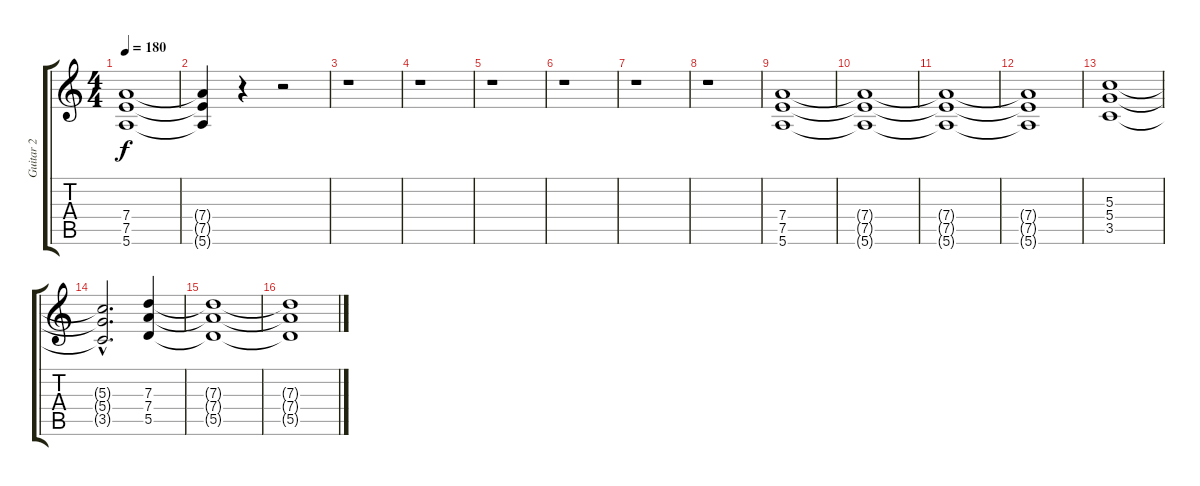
\track ("Guitar 2" "Guitar 2") {instrument distortionguitar}
\staff {score tabs}
\tuning (E4 B3 G3 D3 A2 E2) {hide}
\ts (4 4)
\tempo 180
\clef g2
\ks c
(7.4 7.5 5.6).1{dy f} |
(7.4{t} 7.5{t} 5.6{t}).4 r.4 r.2 |
r.1 |
r.1 |
r.1 |
r.1 |
r.1 |
r.1 |
(7.4 7.5 5.6).1 |
(7.4{t} 7.5{t} 5.6{t}).1 |
(7.4{t} 7.5{t} 5.6{t}).1 |
(7.4{t} 7.5{t} 5.6{t}).1 |
(5.3 5.4 3.5).1 |
(5.3{hac t} 5.4{hac t} 3.5{hac t}).2{d} (7.3 7.4 5.5).4 |
(7.3{t} 7.4{t} 5.5{t}).1 |
(7.3{t} 7.4{t} 5.5{t}).1
